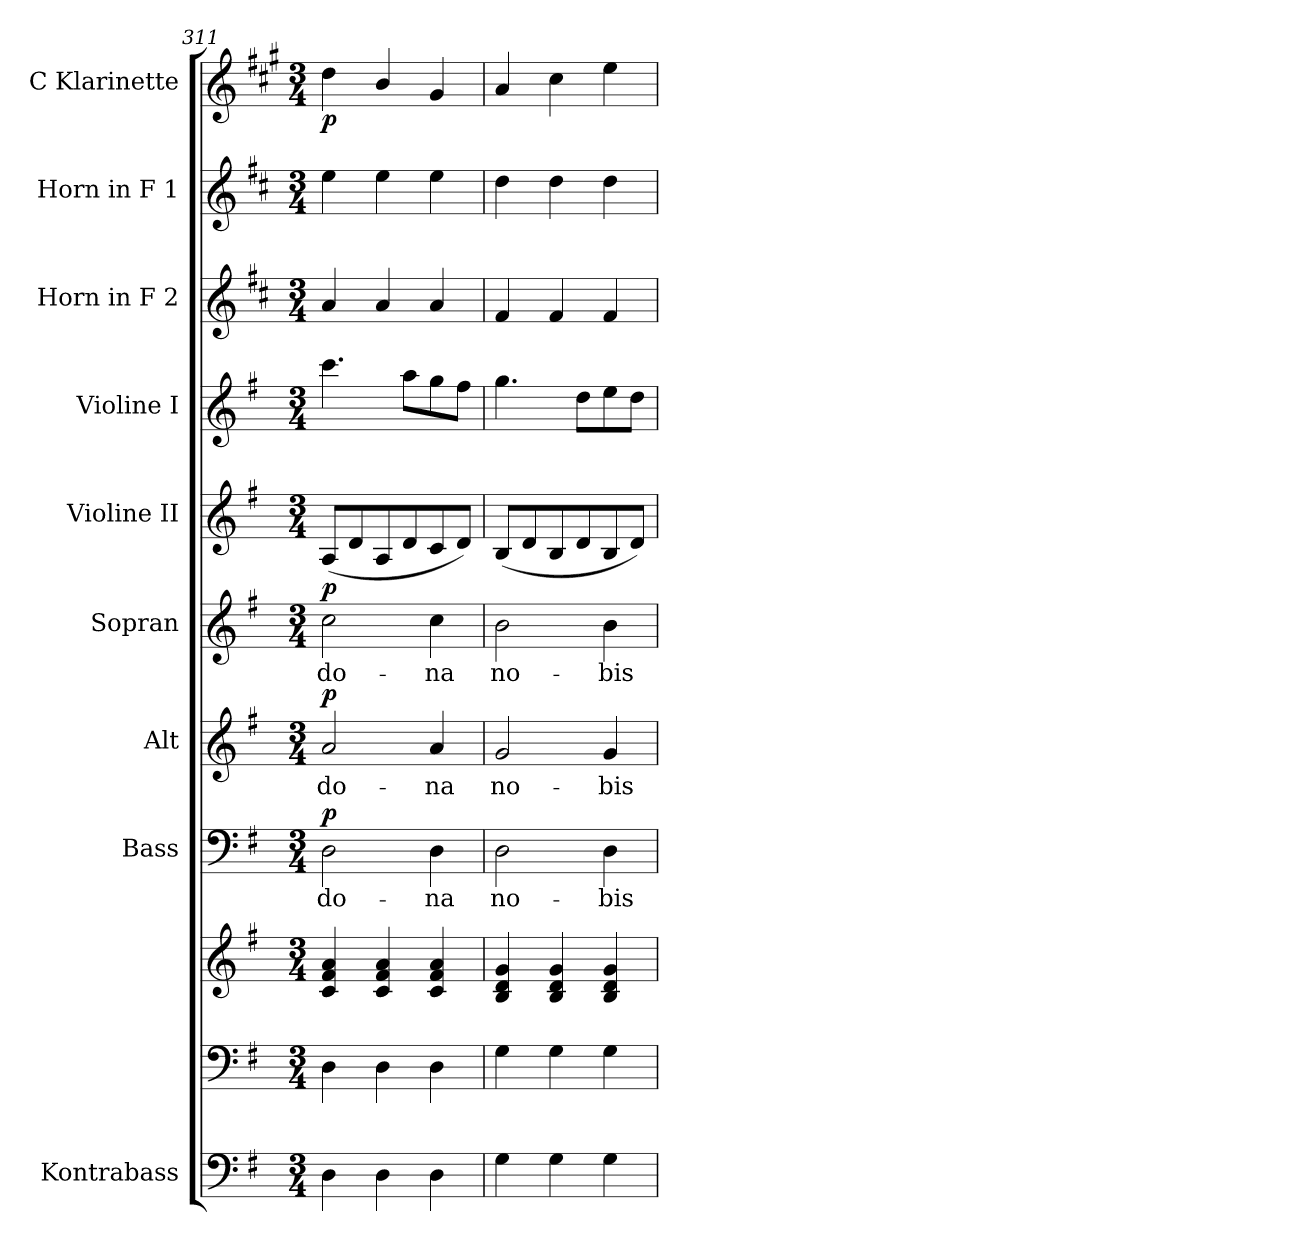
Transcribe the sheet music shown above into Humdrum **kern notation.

**kern	**kern	**kern	**kern	**text	**dynam	**kern	**text	**dynam	**kern	**text	**dynam	**kern	**kern	**kern	**kern	**kern	**dynam
*part10	*part9	*part9	*part8	*part8	*part8	*part7	*part7	*part7	*part6	*part6	*part6	*part5	*part4	*part3	*part2	*part1	*part1
*staff11	*staff10	*staff9	*staff8	*staff8	*staff8	*staff7	*staff7	*staff7	*staff6	*staff6	*staff6	*staff5	*staff4	*staff3	*staff2	*staff1	*staff1
*I"Kontrabass	*	*	*I"Bass	*	*	*I"Alt	*	*	*I"Sopran	*	*	*I"Violine II	*I"Violine I	*I"Horn in F 2	*I"Horn in F 1	*I"C Klarinette	*
*I'Kb.	*	*	*I'B.	*	*	*I'A.	*	*	*I'S.	*	*	*I'Vl. II	*I'Vl. I	*	*	*I'Kl.	*
!!LO:PB:g=z
*clefF4	*clefF4	*clefG2	*clefF4	*	*	*clefG2	*	*	*clefG2	*	*	*clefG2	*clefG2	*clefG2	*clefG2	*clefG2	*
*ITrd7c12	*	*	*	*	*	*	*	*	*	*	*	*	*	*ITrd4c7	*ITrd4c7	*ITrd1c2	*
*k[f#]	*k[f#]	*k[f#]	*k[f#]	*	*	*k[f#]	*	*	*k[f#]	*	*	*k[f#]	*k[f#]	*k[f#]	*k[f#]	*k[f#]	*
*G:	*G:	*G:	*G:	*	*	*G:	*	*	*G:	*	*	*G:	*G:	*G:	*G:	*G:	*
*M3/4	*M3/4	*M3/4	*M3/4	*	*	*M3/4	*	*	*M3/4	*	*	*M3/4	*M3/4	*M3/4	*M3/4	*M3/4	*
=311	=311	=311	=311	=311	=311	=311	=311	=311	=311	=311	=311	=311	=311	=311	=311	=311	=311
!	!	!	!	!LO:LY:b	!LO:DY:a	!	!LO:LY:b	!LO:DY:a	!	!LO:LY:b	!LO:DY:a	!	!	!	!	!	!LO:DY:b
4DD\	4D\	4c/ 4f#/ 4a/	2D\	do-	p	2a/	do-	p	2cc\	do-	p	(<8A/L	4.ccc\	4d/	4a\	4cc\	p
.	.	.	.	.	.	.	.	.	.	.	.	8d/	.	.	.	.	.
4DD\	4D\	4c/ 4f#/ 4a/	.	.	.	.	.	.	.	.	.	8A/	.	4d/	4a\	4a/	.
.	.	.	.	.	.	.	.	.	.	.	.	8d/	8aa\L	.	.	.	.
!	!	!	!	!LO:LY:b	!	!	!LO:LY:b	!	!	!LO:LY:b	!	!	!	!	!	!	!
4DD\	4D\	4c/ 4f#/ 4a/	4D\	-na	.	4a/	-na	.	4cc\	-na	.	8c/	8gg\	4d/	4a\	4f#/	.
.	.	.	.	.	.	.	.	.	.	.	.	8d/J)	8ff#\J	.	.	.	.
=312	=312	=312	=312	=312	=312	=312	=312	=312	=312	=312	=312	=312	=312	=312	=312	=312	=312
!	!	!	!	!LO:LY:b	!	!	!LO:LY:b	!	!	!LO:LY:b	!	!	!	!	!	!	!
4GG\	4G\	4B/ 4d/ 4g/	2D\	no-	.	2g/	no-	.	2b\	no-	.	(<8B/L	4.gg\	4B/	4g\	4g/	.
.	.	.	.	.	.	.	.	.	.	.	.	8d/	.	.	.	.	.
4GG\	4G\	4B/ 4d/ 4g/	.	.	.	.	.	.	.	.	.	8B/	.	4B/	4g\	4b\	.
.	.	.	.	.	.	.	.	.	.	.	.	8d/	8dd\L	.	.	.	.
!	!	!	!	!LO:LY:b	!	!	!LO:LY:b	!	!	!LO:LY:b	!	!	!	!	!	!	!
4GG\	4G\	4B/ 4d/ 4g/	4D\	-bis	.	4g/	-bis	.	4b\	-bis	.	8B/	8ee\	4B/	4g\	4dd\	.
.	.	.	.	.	.	.	.	.	.	.	.	8d/J)	8dd\J	.	.	.	.
=	=	=	=	=	=	=	=	=	=	=	=	=	=	=	=	=	=
*-	*-	*-	*-	*-	*-	*-	*-	*-	*-	*-	*-	*-	*-	*-	*-	*-	*-
